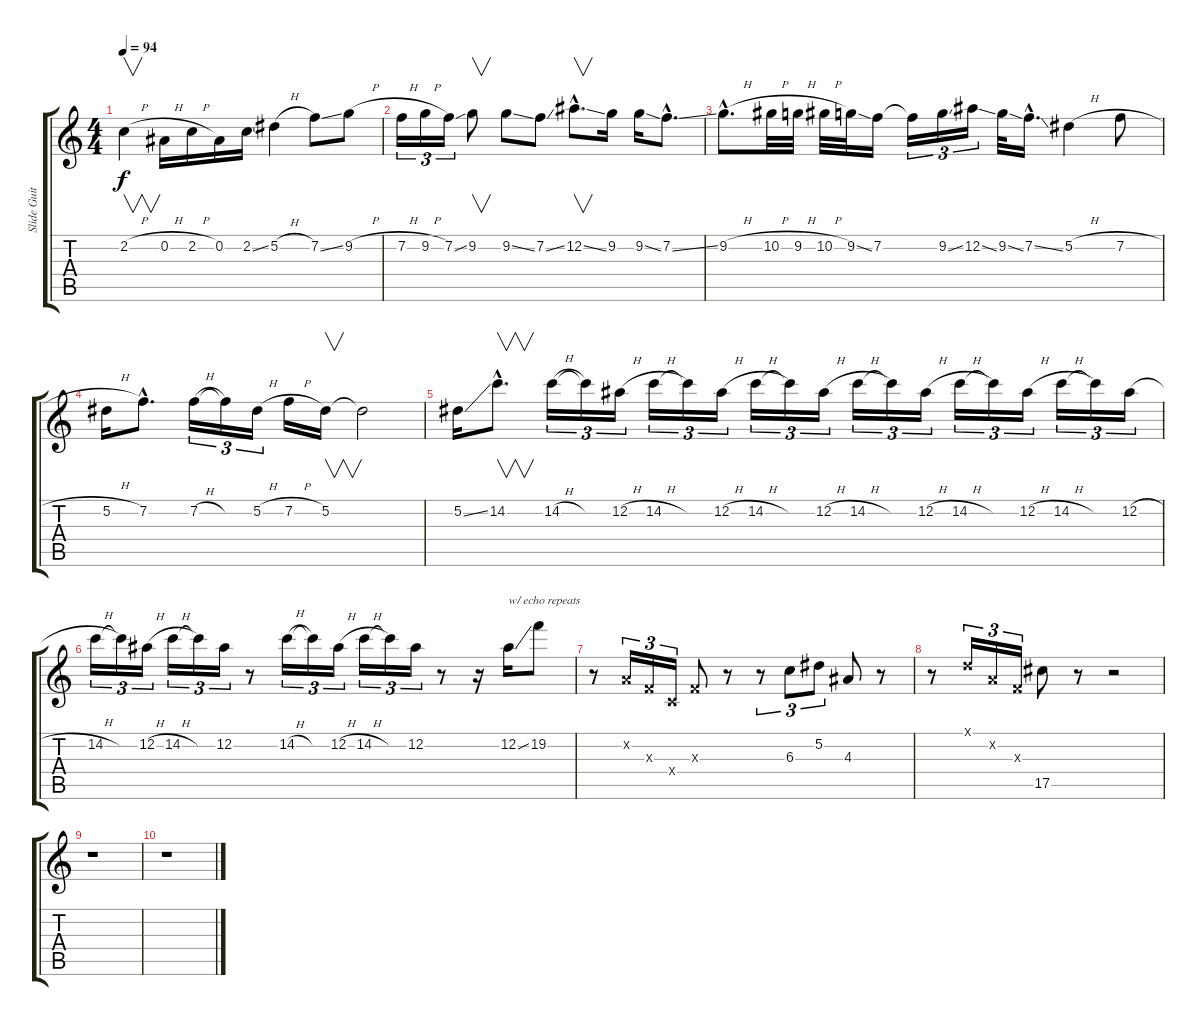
\track ("Slide Guitar" "Slide Guit") {instrument electricguitarclean}
\staff {score tabs}
\tuning (Eb4 Bb3 Gb3 Db3 Ab2 Eb2) {hide}
\ts (4 4)
\tempo 94
\clef g2
\ks c
2.2{h}.4{v dy f} 0.2{h}.16 2.2{h}.16 0.2.16 2.2{ss}.16 5.2{h}.4 7.2{ss}.8 9.2{h}.8 |
7.2{h}.16{tu (3 2)} 9.2{h}.16{tu (3 2)} 7.2{ss}.16{tu (3 2)} 9.2.8{v} 9.2{ss}.8 7.2{ss}.8 12.2{ss hac}.8{v d} 9.2.16 9.2{ss}.16 7.2{ss hac}.8{d} |
9.2{h hac}.8{d} 10.2{h}.32 9.2{h}.32 10.2{h}.32 9.2{ss}.32 7.2.16 7.2{t}.16{tu (3 2)} 9.2{ss}.16{tu (3 2)} 12.2{ss}.16{tu (3 2)} 9.2{ss}.32 7.2{ss hac}.16{d} 5.2{h}.4 7.2{h}.8 |
5.2{h}.16 7.2{hac}.8{d} 7.2{h}.16{tu (3 2)} 7.2{t}.16{tu (3 2)} 5.2{h}.16{tu (3 2)} 7.2{h}.16 5.2.16{v} 5.2{t}.2 |
5.2{ss}.16 14.2{hac}.8{v d} 14.2{h}.16{tu (3 2)} 14.2{t}.16{tu (3 2)} 12.2{h}.16{tu (3 2)} 14.2{h}.16{tu (3 2)} 14.2{t}.16{tu (3 2)} 12.2{h}.16{tu (3 2)} 14.2{h}.16{tu (3 2)} 14.2{t}.16{tu (3 2)} 12.2{h}.16{tu (3 2)} 14.2{h}.16{tu (3 2)} 14.2{t}.16{tu (3 2)} 12.2{h}.16{tu (3 2)} 14.2{h}.16{tu (3 2)} 14.2{t}.16{tu (3 2)} 12.2{h}.16{tu (3 2)} 14.2{h}.16{tu (3 2)} 14.2{t}.16{tu (3 2)} 12.2{h}.16{tu (3 2)} |
14.2{h}.16{tu (3 2)} 14.2{t}.16{tu (3 2)} 12.2{h}.16{tu (3 2)} 14.2{h}.16{tu (3 2)} 14.2{t}.16{tu (3 2)} 12.2.16{tu (3 2)} r.8 14.2{h}.16{tu (3 2)} 14.2{t}.16{tu (3 2)} 12.2{h}.16{tu (3 2)} 14.2{h}.16{tu (3 2)} 14.2{t}.16{tu (3 2)} 12.2.16{tu (3 2)} r.8 r.16 12.2{ss}.16{txt "w/ echo repeats"} 19.2.8 |
r.8 -1.2{x}.16{tu (3 2)} -1.3{x}.16{tu (3 2)} -1.4{x}.16{tu (3 2)} -1.3{x}.8 r.8 r.8{tu (3 2)} 6.3.8{tu (3 2)} 5.2.8{tu (3 2)} 4.3.8 r.8 |
r.8 -1.1{x}.16{tu (3 2)} -1.2{x}.16{tu (3 2)} -1.3{x}.16{tu (3 2)} 17.5.8 r.8 r.2 |
r.1 |
r.1
